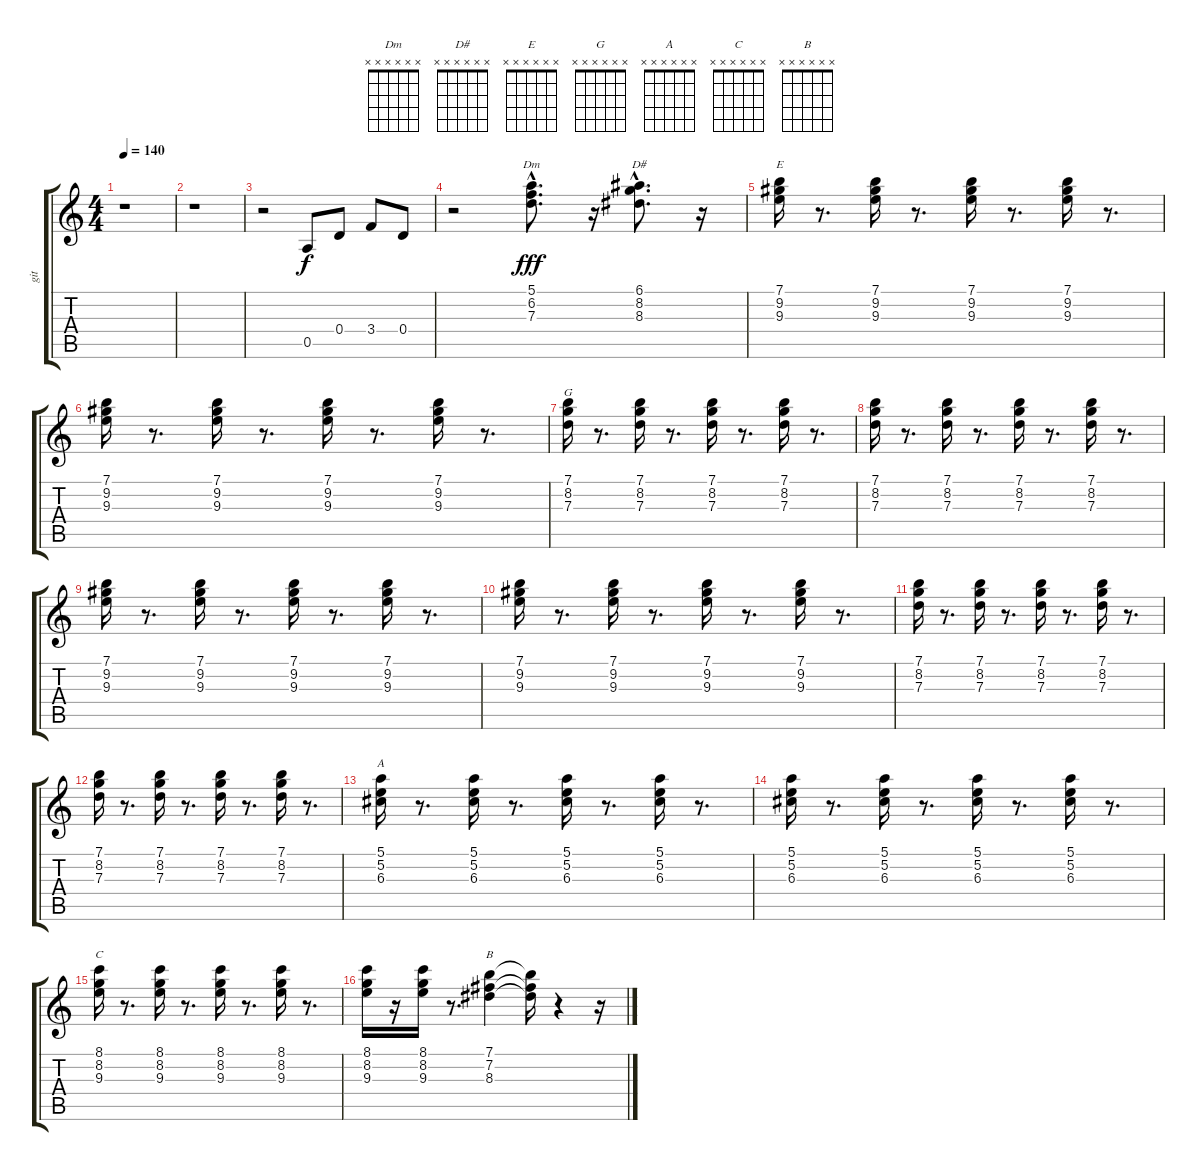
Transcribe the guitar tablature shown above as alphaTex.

\track ("git" "git") {instrument distortionguitar}
\staff {score tabs}
\tuning (E4 B3 G3 D3 A2 E2) {hide}
\chord ("Dm" x x x x x x) {firstfret 0}
\chord ("D#" x x x x x x) {firstfret 0}
\chord ("E" x x x x x x) {firstfret 0}
\chord ("G" x x x x x x) {firstfret 0}
\chord ("A" x x x x x x) {firstfret 0}
\chord ("C" x x x x x x) {firstfret 0}
\chord ("B" x x x x x x) {firstfret 0}
\ts (4 4)
\tempo 140
\clef g2
\ks c
r.1{dy fff} |
r.1 |
r.2 0.5.8{dy f} 0.4.8 3.4.8 0.4.8 |
r.2 (5.1{hac} 6.2{hac} 7.3{hac}).8{d ch "Dm" dy fff} r.16 (6.1{hac} 8.2{hac} 8.3{hac}).8{d ch "D#"} r.16 |
(7.1 9.2 9.3).16{ch "E"} r.8{d} (7.1 9.2 9.3).16 r.8{d} (7.1 9.2 9.3).16 r.8{d} (7.1 9.2 9.3).16 r.8{d} |
(7.1 9.2 9.3).16 r.8{d} (7.1 9.2 9.3).16 r.8{d} (7.1 9.2 9.3).16 r.8{d} (7.1 9.2 9.3).16 r.8{d} |
(7.1 8.2 7.3).16{ch "G"} r.8{d} (7.1 8.2 7.3).16 r.8{d} (7.1 8.2 7.3).16 r.8{d} (7.1 8.2 7.3).16 r.8{d} |
(7.1 8.2 7.3).16 r.8{d} (7.1 8.2 7.3).16 r.8{d} (7.1 8.2 7.3).16 r.8{d} (7.1 8.2 7.3).16 r.8{d} |
(7.1 9.2 9.3).16 r.8{d} (7.1 9.2 9.3).16 r.8{d} (7.1 9.2 9.3).16 r.8{d} (7.1 9.2 9.3).16 r.8{d} |
(7.1 9.2 9.3).16 r.8{d} (7.1 9.2 9.3).16 r.8{d} (7.1 9.2 9.3).16 r.8{d} (7.1 9.2 9.3).16 r.8{d} |
(7.1 8.2 7.3).16 r.8{d} (7.1 8.2 7.3).16 r.8{d} (7.1 8.2 7.3).16 r.8{d} (7.1 8.2 7.3).16 r.8{d} |
(7.1 8.2 7.3).16 r.8{d} (7.1 8.2 7.3).16 r.8{d} (7.1 8.2 7.3).16 r.8{d} (7.1 8.2 7.3).16 r.8{d} |
(5.1 5.2 6.3).16{ch "A"} r.8{d} (5.1 5.2 6.3).16 r.8{d} (5.1 5.2 6.3).16 r.8{d} (5.1 5.2 6.3).16 r.8{d} |
(5.1 5.2 6.3).16 r.8{d} (5.1 5.2 6.3).16 r.8{d} (5.1 5.2 6.3).16 r.8{d} (5.1 5.2 6.3).16 r.8{d} |
(8.1 8.2 9.3).16{ch "C"} r.8{d} (8.1 8.2 9.3).16 r.8{d} (8.1 8.2 9.3).16 r.8{d} (8.1 8.2 9.3).16 r.8{d} |
(8.1 8.2 9.3).16 r.16 (8.1 8.2 9.3).16 r.8{d} (7.1 7.2 8.3).4{ch "B"} (7.1{t} 7.2{t} 8.3{t}).16 r.4 r.16
